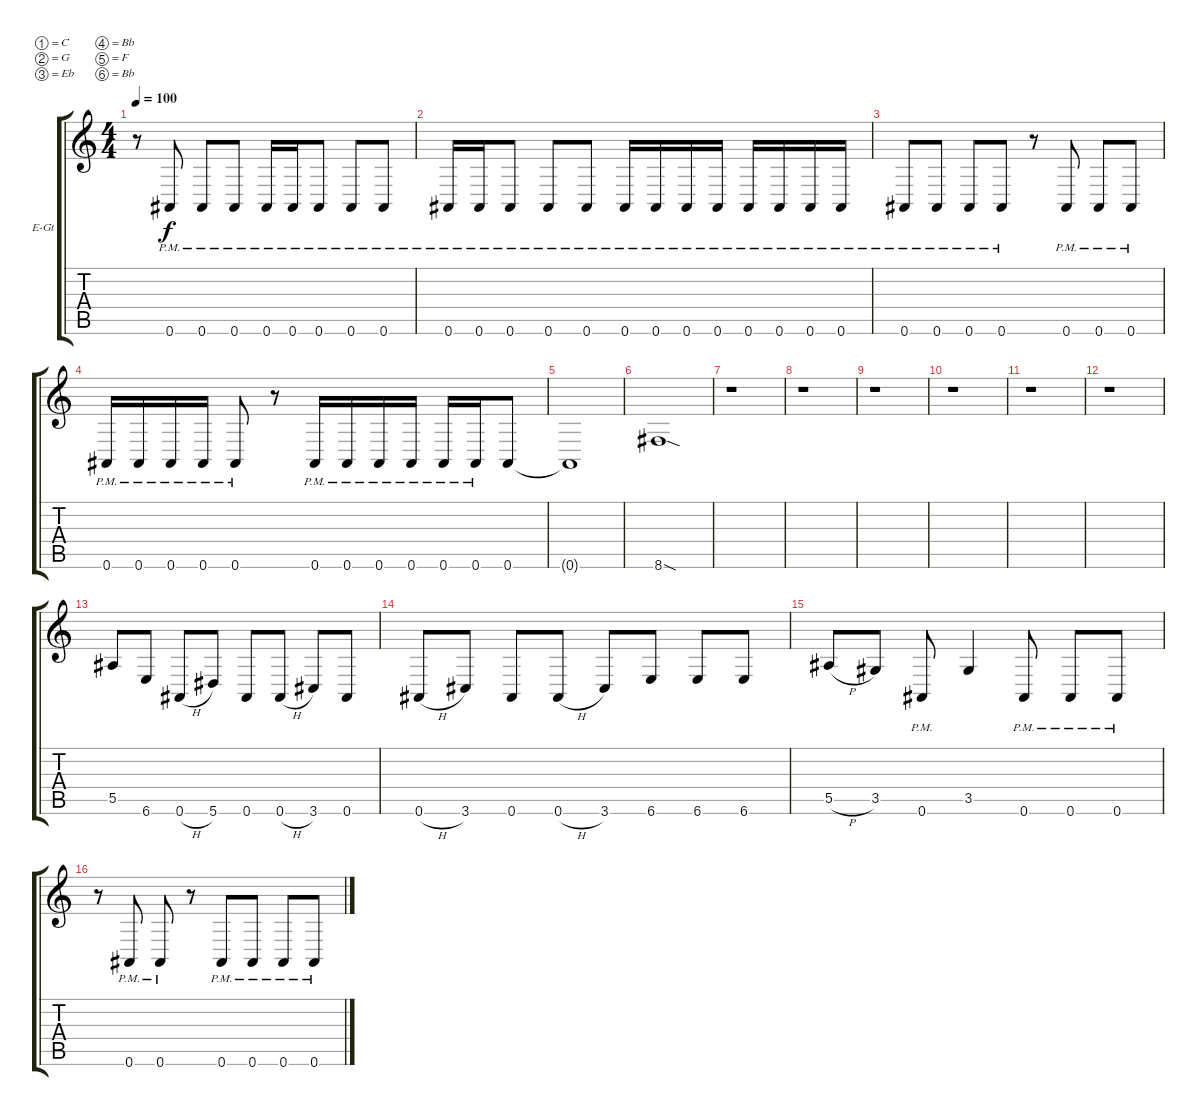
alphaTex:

\bracketExtendMode groupsimilarinstruments
\firstSystemTrackNameOrientation horizontal
\otherSystemsTrackNameOrientation horizontal
\track ("Curtis Ward" "E-Gt") {instrument distortionguitar}
\staff {score tabs}
\tuning (C4 G3 Eb3 Bb2 F2 Bb1)
\ts (4 4)
\tempo 100
\clef g2
\ks c
r.8{dy f} 0.6{pm}.8 0.6{pm}.8 0.6{pm}.8 0.6{pm}.16 0.6{pm}.16 0.6{pm}.8 0.6{pm}.8 0.6{pm}.8 |
0.6{pm}.16 0.6{pm}.16 0.6{pm}.8 0.6{pm}.8 0.6{pm}.8 0.6{pm}.16 0.6{pm}.16 0.6{pm}.16 0.6{pm}.16 0.6{pm}.16 0.6{pm}.16 0.6{pm}.16 0.6{pm}.16 |
0.6{pm}.8 0.6{pm}.8 0.6{pm}.8 0.6{pm}.8 r.8 0.6{pm}.8 0.6{pm}.8 0.6{pm}.8 |
0.6{pm}.16 0.6{pm}.16 0.6{pm}.16 0.6{pm}.16 0.6{pm}.8 r.8 0.6{pm}.16 0.6{pm}.16 0.6{pm}.16 0.6{pm}.16 0.6{pm}.16 0.6{pm}.16 0.6.8 |
0.6{t}.1 |
8.6{sod}.1 |
r.1 |
r.1 |
r.1 |
r.1 |
r.1 |
r.1 |
5.5.8 6.6.8 0.6{h}.8 5.6.8 0.6.8 0.6{h}.8 3.6.8 0.6.8 |
0.6{h}.8 3.6.8 0.6.8 0.6{h}.8 3.6.8 6.6.8 6.6.8 6.6.8 |
5.5{h}.8 3.5.8 0.6{pm}.8 3.5.4 0.6{pm}.8 0.6{pm}.8 0.6{pm}.8 |
r.8 0.6{pm}.8 0.6{pm}.8 r.8 0.6{pm}.8 0.6{pm}.8 0.6{pm}.8 0.6{pm}.8
